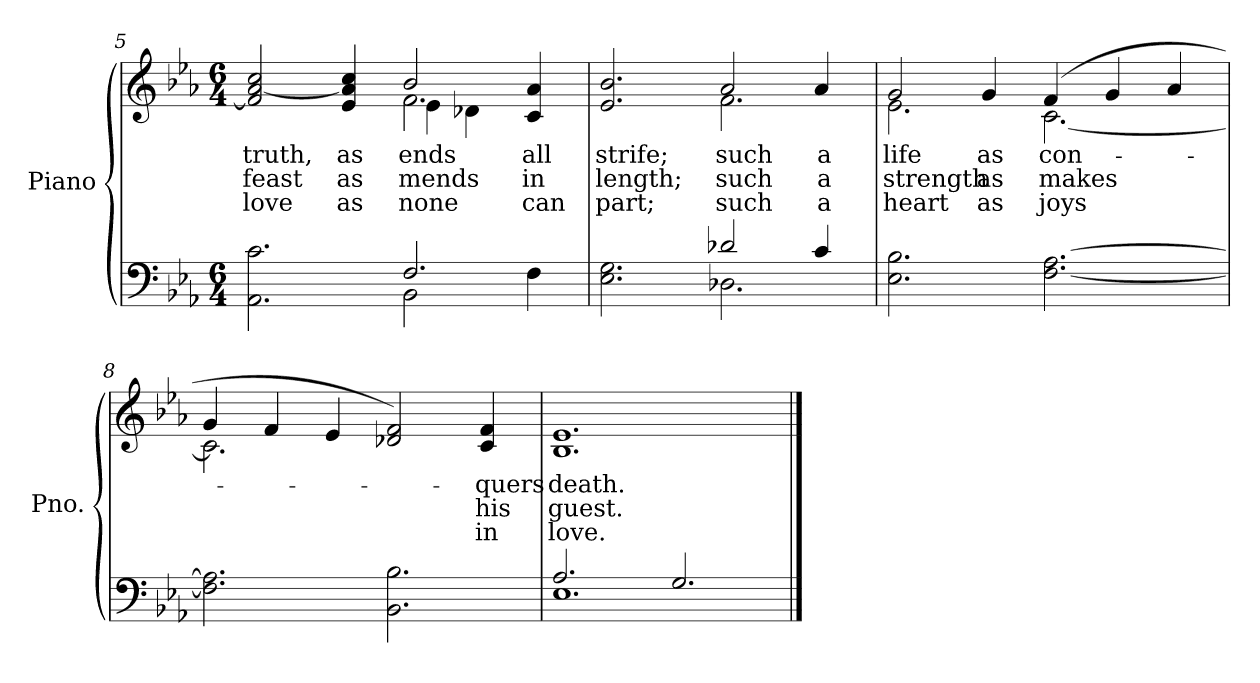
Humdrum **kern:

**kern	**kern	**text	**text	**text
*part2	*part1	*part1	*part1	*part1
*staff2	*staff1	*staff1	*staff1	*staff1
*I"Piano	*I"Piano	*	*	*
*I'Pno.	*I'Pno.	*	*	*
*clefF4	*clefG2	*	*	*
*k[b-e-a-]	*k[b-e-a-]	*	*	*
*E-:	*E-:	*	*	*
*M6/4	*M6/4	*	*	*
=5	=5	=5	=5	=5
*^	*	*	*	*
!	!	!	!LO:LY:b:color=#000000	!LO:LY:b:color=#000000	!LO:LY:b:color=#000000
*	*	*^	*	*	*
*	*	*	*^	*	*	*
2.AA-i\ 2.ci	2.ryy	2fi/] [2a-i 2cci	2.ryy	2.ryy	truth,	feast	love
!	!	!	!	!	!LO:LY:b:color=#000000	!LO:LY:b:color=#000000	!LO:LY:b:color=#000000
.	.	4e-i/ 4a-i] 4cci	.	.	as	as	as
!	!	!	!	!	!LO:LY:b:color=#000000	!LO:LY:b:color=#000000	!LO:LY:b:color=#000000
2.Fi/	2BB-i\	2b-i/	2.fi\	4e-i\	ends	mends	none
.	.	.	.	4d-Xi\	.	.	.
!	!	!	!	!	!LO:LY:b:color=#000000	!LO:LY:b:color=#000000	!LO:LY:b:color=#000000
.	4Fi\	4ci/ 4a-i	.	4ryy	all	in	can
*	*	*v	*v	*v	*	*	*
!!LO:LB:g=z
=6	=6	=6	=6	=6	=6
*	*	*^	*	*	*
*	*	*	*^	*	*	*
!	!	!	!	!	!LO:LY:b:color=#000000	!LO:LY:b:color=#000000	!LO:LY:b:color=#000000
*	*	*	*v	*v	*	*	*
2.E-i\ 2.Gi	2.ryy	2.e-i/ 2.b-i	2.ryy	strife;	length;	part;
!	!	!	!	!LO:LY:b:color=#000000	!LO:LY:b:color=#000000	!LO:LY:b:color=#000000
2d-Xi/	2.D-Xi\	2a-i/	2.fi\	such	such	such
!	!	!	!	!LO:LY:b:color=#000000	!LO:LY:b:color=#000000	!LO:LY:b:color=#000000
4ci/	.	4a-i/	.	a	a	a
*v	*v	*	*	*	*	*
=7	=7	=7	=7	=7	=7
!	!	!	!LO:LY:b:color=#000000	!LO:LY:b:color=#000000	!LO:LY:b:color=#000000
2.E-i\ 2.B-i	2gi/	2.e-i\	life	strength	heart
!	!	!	!LO:LY:b:color=#000000	!LO:LY:b:color=#000000	!LO:LY:b:color=#000000
.	4gi/	.	as	as	as
!	!	!	!LO:LY:b:color=#000000	!LO:LY:b:color=#000000	!LO:LY:b:color=#000000
[2.Fi\ [2.A-i	(4fi/	[2.ci\	con-	makes	joys
.	4gi/	.	.	.	.
.	4a-i/	.	.	.	.
=8	=8	=8	=8	=8	=8
2.Fi\] 2.A-i]	4gi/	2.ci\]	.	.	.
.	4fi/	.	.	.	.
.	4e-i/	.	.	.	.
2.BB-i\ 2.B-i	2d-Xi/ 2fi)	2.ryy	.	.	.
!	!	!	!LO:LY:b:color=#000000	!LO:LY:b:color=#000000	!LO:LY:b:color=#000000
.	4ci/ 4fi	.	-quers	his	in
*	*v	*v	*	*	*
=9	=9	=9	=9	=9
*^	*	*	*	*
!	!	!	!LO:LY:b:color=#000000	!LO:LY:b:color=#000000	!LO:LY:b:color=#000000
2.A-i/	1.E-i	1.B-i 1.e-i	death.	guest.	love.
2.Gi/	.	.	.	.	.
*v	*v	*	*	*	*
==	==	==	==	==
*-	*-	*-	*-	*-
